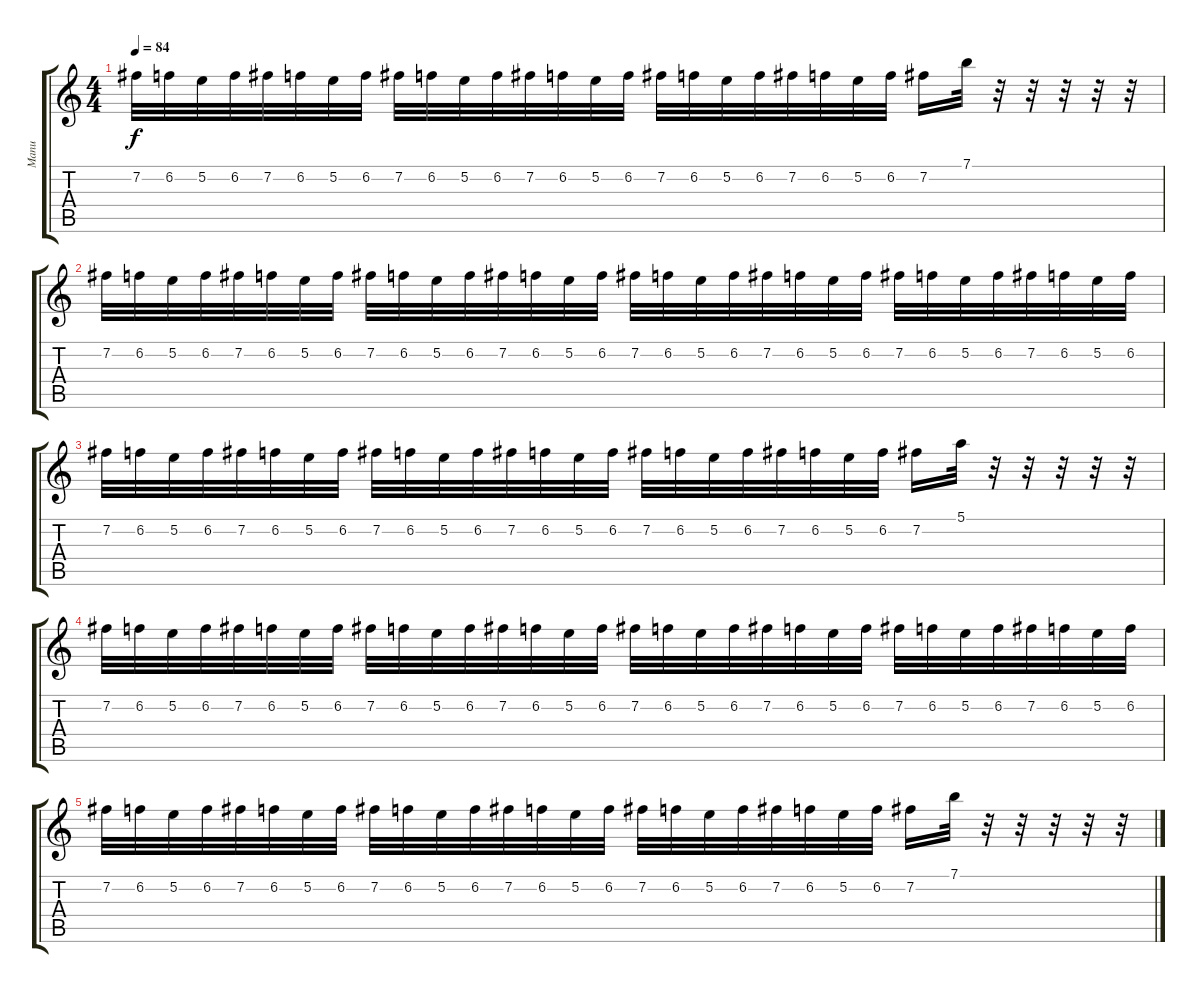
\track ("Manu" "Manu") {instrument electricguitarjazz}
\staff {score tabs}
\tuning (E4 B3 G3 D3 A2 E2) {hide}
\ts (4 4)
\tempo 84
\clef g2
\ks c
7.2.32{dy f} 6.2.32 5.2.32 6.2.32 7.2.32 6.2.32 5.2.32 6.2.32 7.2.32 6.2.32 5.2.32 6.2.32 7.2.32 6.2.32 5.2.32 6.2.32 7.2.32 6.2.32 5.2.32 6.2.32 7.2.32 6.2.32 5.2.32 6.2.32 7.2.16 7.1.32 r.32 r.32 r.32 r.32 r.32 |
7.2.32 6.2.32 5.2.32 6.2.32 7.2.32 6.2.32 5.2.32 6.2.32 7.2.32 6.2.32 5.2.32 6.2.32 7.2.32 6.2.32 5.2.32 6.2.32 7.2.32 6.2.32 5.2.32 6.2.32 7.2.32 6.2.32 5.2.32 6.2.32 7.2.32 6.2.32 5.2.32 6.2.32 7.2.32 6.2.32 5.2.32 6.2.32 |
7.2.32 6.2.32 5.2.32 6.2.32 7.2.32 6.2.32 5.2.32 6.2.32 7.2.32 6.2.32 5.2.32 6.2.32 7.2.32 6.2.32 5.2.32 6.2.32 7.2.32 6.2.32 5.2.32 6.2.32 7.2.32 6.2.32 5.2.32 6.2.32 7.2.16 5.1.32 r.32 r.32 r.32 r.32 r.32 |
7.2.32 6.2.32 5.2.32 6.2.32 7.2.32 6.2.32 5.2.32 6.2.32 7.2.32 6.2.32 5.2.32 6.2.32 7.2.32 6.2.32 5.2.32 6.2.32 7.2.32 6.2.32 5.2.32 6.2.32 7.2.32 6.2.32 5.2.32 6.2.32 7.2.32 6.2.32 5.2.32 6.2.32 7.2.32 6.2.32 5.2.32 6.2.32 |
7.2.32 6.2.32 5.2.32 6.2.32 7.2.32 6.2.32 5.2.32 6.2.32 7.2.32 6.2.32 5.2.32 6.2.32 7.2.32 6.2.32 5.2.32 6.2.32 7.2.32 6.2.32 5.2.32 6.2.32 7.2.32 6.2.32 5.2.32 6.2.32 7.2.16 7.1.32 r.32 r.32 r.32 r.32 r.32
